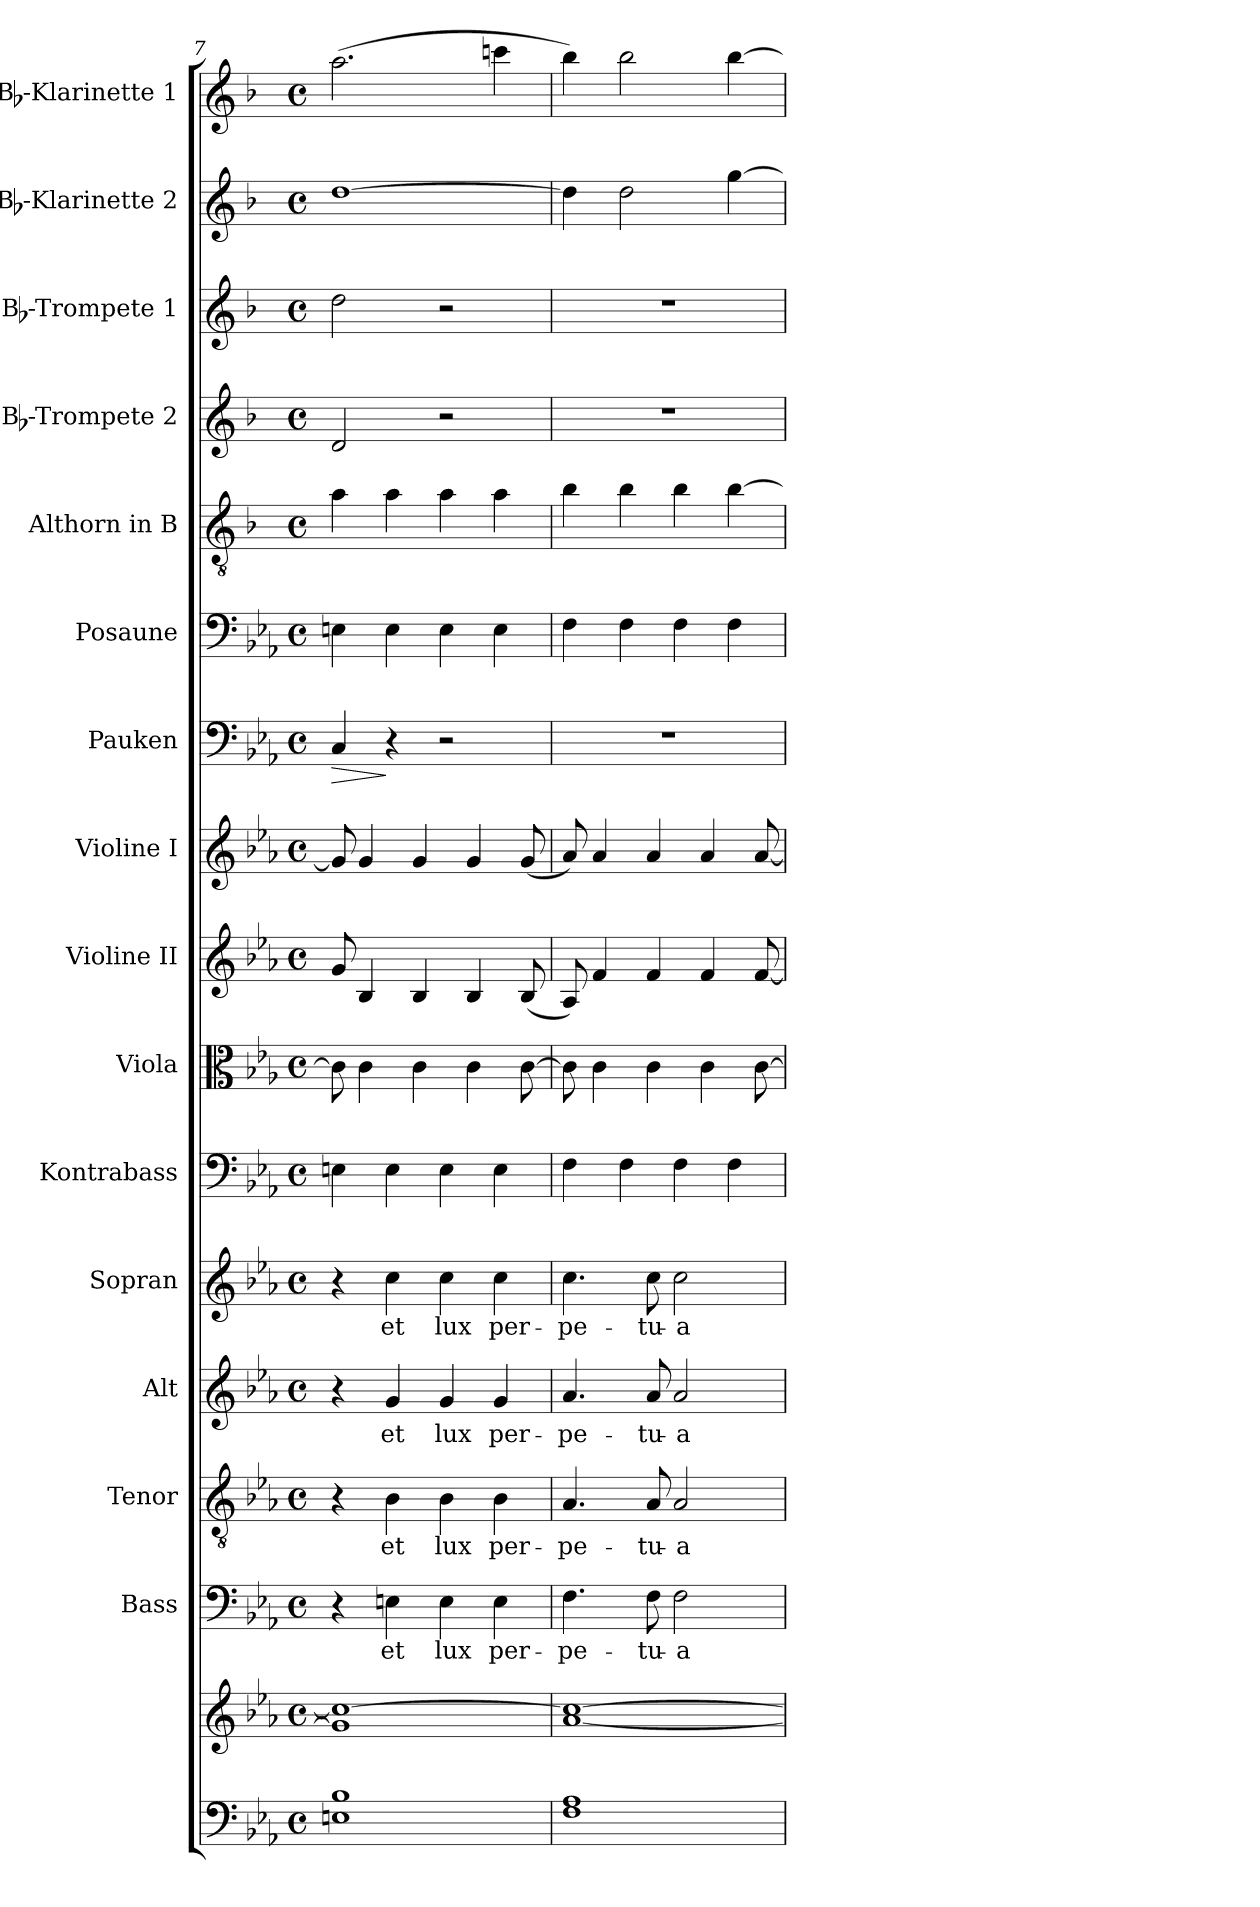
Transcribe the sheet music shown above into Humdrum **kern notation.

**kern	**kern	**kern	**text	**kern	**text	**kern	**text	**kern	**text	**kern	**kern	**kern	**kern	**kern	**dynam	**kern	**kern	**kern	**kern	**kern	**kern
*part16	*part16	*part15	*part15	*part14	*part14	*part13	*part13	*part12	*part12	*part11	*part10	*part9	*part8	*part7	*part7	*part6	*part5	*part4	*part3	*part2	*part1
*staff17	*staff16	*staff15	*staff15	*staff14	*staff14	*staff13	*staff13	*staff12	*staff12	*staff11	*staff10	*staff9	*staff8	*staff7	*staff7	*staff6	*staff5	*staff4	*staff3	*staff2	*staff1
*	*	*I"Bass	*	*I"Tenor	*	*I"Alt	*	*I"Sopran	*	*I"Kontrabass	*I"Viola	*I"Violine II	*I"Violine I	*I"Pauken	*	*I"Posaune	*I"Althorn in B	*I"Bb-Trompete 2	*I"Bb-Trompete 1	*I"Bb-Klarinette 2	*I"Bb-Klarinette 1
*	*	*I'B.	*	*I'T.	*	*I'A.	*	*I'S.	*	*I'Kb.	*I'Vla.	*I'Vl. II	*I'Vl. I	*I'Pk.	*	*I'Pos.	*	*I'Bb Trp. 2	*I'Bb Trp. 1	*I'Bb Kl. 2	*I'Bb Kl. 1
!!LO:PB:g=z
*clefF4	*clefG2	*clefF4	*	*clefGv2	*	*clefG2	*	*clefG2	*	*clefF4	*clefC3	*clefG2	*clefG2	*clefF4	*	*clefF4	*clefGv2	*clefG2	*clefG2	*clefG2	*clefG2
*	*	*	*	*	*	*	*	*	*	*ITrd7c12	*	*	*	*	*	*	*ITrd1c2	*ITrd1c2	*ITrd1c2	*ITrd1c2	*ITrd1c2
*k[b-e-a-]	*k[b-e-a-]	*k[b-e-a-]	*	*k[b-e-a-]	*	*k[b-e-a-]	*	*k[b-e-a-]	*	*k[b-e-a-]	*k[b-e-a-]	*k[b-e-a-]	*k[b-e-a-]	*k[b-e-a-]	*	*k[b-e-a-]	*k[b-e-a-]	*k[b-e-a-]	*k[b-e-a-]	*k[b-e-a-]	*k[b-e-a-]
*E-:	*E-:	*E-:	*	*E-:	*	*E-:	*	*E-:	*	*E-:	*E-:	*E-:	*E-:	*E-:	*	*E-:	*E-:	*E-:	*E-:	*E-:	*E-:
*M4/4	*M4/4	*M4/4	*	*M4/4	*	*M4/4	*	*M4/4	*	*M4/4	*M4/4	*M4/4	*M4/4	*M4/4	*	*M4/4	*M4/4	*M4/4	*M4/4	*M4/4	*M4/4
*met(c)	*met(c)	*met(c)	*	*met(c)	*	*met(c)	*	*met(c)	*	*met(c)	*met(c)	*met(c)	*met(c)	*met(c)	*	*met(c)	*met(c)	*met(c)	*met(c)	*met(c)	*met(c)
=7	=7	=7	=7	=7	=7	=7	=7	=7	=7	=7	=7	=7	=7	=7	=7	=7	=7	=7	=7	=7	=7
*	*^	*	*	*	*	*	*	*	*	*	*	*	*	*	*	*	*	*	*	*	*
!	!	!	!	!	!	!	!	!	!	!	!	!	!	!	!	!LO:HP:b	!	!	!	!	!	!
1En 1B-	1cc_	1g]	4r	.	4r	.	4r	.	4r	.	4EEn\	8c\]	8g/	8g/]	4C/	>	4En\	4g\	2c/	2cc\	[1cc	(>2.gg\
.	.	.	.	.	.	.	.	.	.	.	.	4c\	4B-/	4g/	.	.	.	.	.	.	.	.
!	!	!	!	!LO:LY:b	!	!LO:LY:b	!	!LO:LY:b	!	!LO:LY:b	!	!	!	!	!	!	!	!	!	!	!	!
.	.	.	4En\	et	4B-\	et	4g/	et	4cc\	et	4EE\	.	.	.	4r	]	4E\	4g\	.	.	.	.
.	.	.	.	.	.	.	.	.	.	.	.	4c\	4B-/	4g/	.	.	.	.	.	.	.	.
!	!	!	!	!LO:LY:b	!	!LO:LY:b	!	!LO:LY:b	!	!LO:LY:b	!	!	!	!	!	!	!	!	!	!	!	!
.	.	.	4E\	lux	4B-\	lux	4g/	lux	4cc\	lux	4EE\	.	.	.	2r	.	4E\	4g\	2r	2r	.	.
.	.	.	.	.	.	.	.	.	.	.	.	4c\	4B-/	4g/	.	.	.	.	.	.	.	.
!	!	!	!	!LO:LY:b	!	!LO:LY:b	!	!LO:LY:b	!	!LO:LY:b	!	!	!	!	!	!	!	!	!	!	!	!
.	.	.	4E\	per-	4B-\	per-	4g/	per-	4cc\	per-	4EE\	.	.	.	.	.	4E\	4g\	.	.	.	4bb-X\
.	.	.	.	.	.	.	.	.	.	.	.	[8c\	(<8B-/	(<8g/	.	.	.	.	.	.	.	.
=8	=8	=8	=8	=8	=8	=8	=8	=8	=8	=8	=8	=8	=8	=8	=8	=8	=8	=8	=8	=8	=8	=8
!	!	!	!	!LO:LY:b	!	!LO:LY:b	!	!LO:LY:b	!	!LO:LY:b	!	!	!	!	!	!	!	!	!	!	!	!
1F 1A-	1cc_	[<1a-	4.F\	-pe-	4.A-/	-pe-	4.a-/	-pe-	4.cc\	-pe-	4FF\	8c\]	8A-/)	8a-/)	1r	.	4F\	4a-\	1r	1r	4cc\]	4aa-\)
.	.	.	.	.	.	.	.	.	.	.	.	4c\	4f/	4a-/	.	.	.	.	.	.	.	.
.	.	.	.	.	.	.	.	.	.	.	4FF\	.	.	.	.	.	4F\	4a-\	.	.	2cc\	2aa-\
!	!	!	!	!LO:LY:b	!	!LO:LY:b	!	!LO:LY:b	!	!LO:LY:b	!	!	!	!	!	!	!	!	!	!	!	!
.	.	.	8F\	-tu-	8A-/	-tu-	8a-/	-tu-	8cc\	-tu-	.	4c\	4f/	4a-/	.	.	.	.	.	.	.	.
!	!	!	!	!LO:LY:b	!	!LO:LY:b	!	!LO:LY:b	!	!LO:LY:b	!	!	!	!	!	!	!	!	!	!	!	!
.	.	.	2F\	-a	2A-/	-a	2a-/	-a	2cc\	-a	4FF\	.	.	.	.	.	4F\	4a-\	.	.	.	.
.	.	.	.	.	.	.	.	.	.	.	.	4c\	4f/	4a-/	.	.	.	.	.	.	.	.
.	.	.	.	.	.	.	.	.	.	.	4FF\	.	.	.	.	.	4F\	[4a-\	.	.	[4ff\	[4aa-\
.	.	.	.	.	.	.	.	.	.	.	.	[8c\	[8f/	[8a-/	.	.	.	.	.	.	.	.
*	*v	*v	*	*	*	*	*	*	*	*	*	*	*	*	*	*	*	*	*	*	*	*
=	=	=	=	=	=	=	=	=	=	=	=	=	=	=	=	=	=	=	=	=	=
*-	*-	*-	*-	*-	*-	*-	*-	*-	*-	*-	*-	*-	*-	*-	*-	*-	*-	*-	*-	*-	*-
